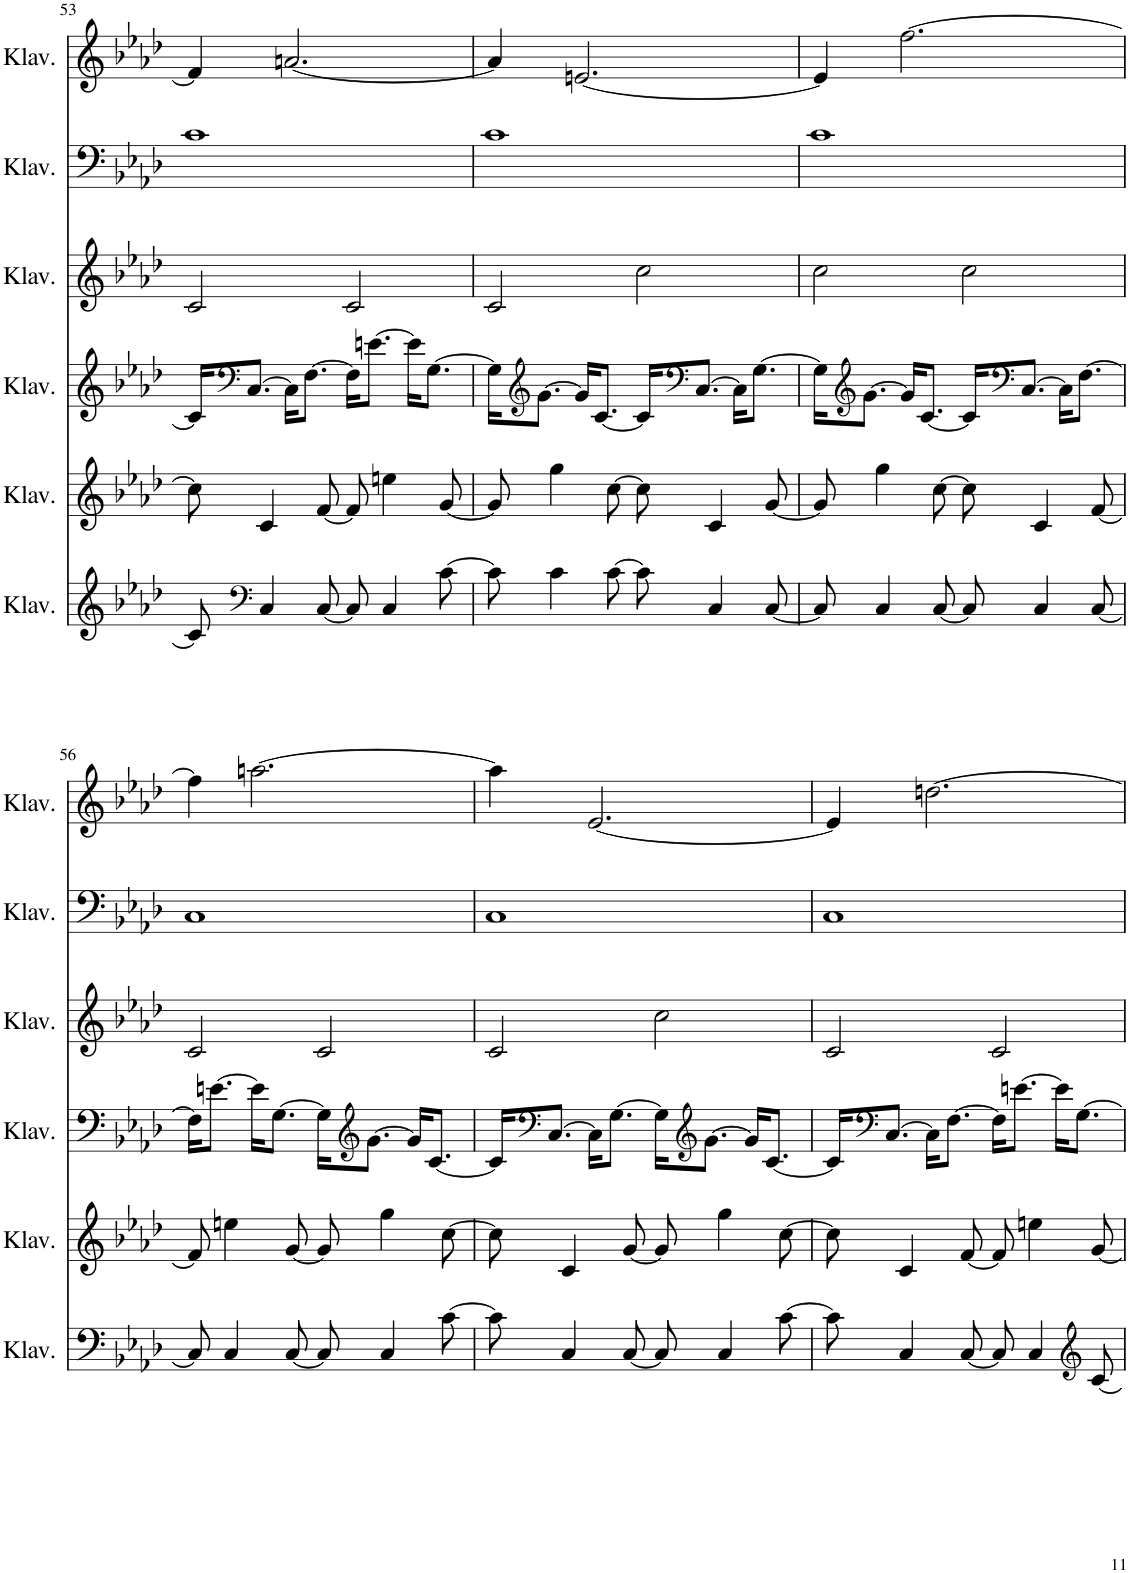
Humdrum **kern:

**kern	**kern	**kern	**kern	**kern	**kern
*part6	*part5	*part4	*part3	*part2	*part1
*staff6	*staff5	*staff4	*staff3	*staff2	*staff1
*I"Klavier	*I"Klavier	*I"Klavier	*I"Klavier	*I"Klavier	*I"Klavier
*I'Klav.	*I'Klav.	*I'Klav.	*I'Klav.	*I'Klav.	*I'Klav.
!!LO:PB:g=z
*clefG2	*clefG2	*clefG2	*clefG2	*clefF4	*clefG2
*k[b-e-a-d-]	*k[b-e-a-d-]	*k[b-e-a-d-]	*k[b-e-a-d-]	*k[b-e-a-d-]	*k[b-e-a-d-]
*M4/4	*M4/4	*M4/4	*M4/4	*M4/4	*M4/4
=53	=53	=53	=53	=53	=53
8c/]	8cc\]	16c/KL]	2c/	1c	4f/]
*	*	*clefF4	*	*	*
.	.	[8.C/J	.	.	.
*clefF4	*	*	*	*	*
4C/	4c/	.	.	.	.
.	.	16C\KL]	.	.	[2.an/
.	.	[8.F\J	.	.	.
[8C/	[8f/	.	.	.	.
8C/]	8f/]	16F\KL]	2c/	.	.
.	.	[8.en\J	.	.	.
4C/	4een\	.	.	.	.
.	.	16e\KL]	.	.	.
.	.	[8.G\J	.	.	.
[8c\	[8g/	.	.	.	.
=54	=54	=54	=54	=54	=54
8c\]	8g/]	16G\KL]	2c/	1c	4a/]
*	*	*clefG2	*	*	*
.	.	[8.g\J	.	.	.
4c\	4gg\	.	.	.	.
.	.	16g/KL]	.	.	[2.en/
.	.	[8.c/J	.	.	.
[8c\	[8cc\	.	.	.	.
8c\]	8cc\]	16c/KL]	2cc\	.	.
*	*	*clefF4	*	*	*
.	.	[8.C/J	.	.	.
4C/	4c/	.	.	.	.
.	.	16C\KL]	.	.	.
.	.	[8.G\J	.	.	.
[8C/	[8g/	.	.	.	.
=55	=55	=55	=55	=55	=55
8C/]	8g/]	16G\KL]	2cc\	1c	4e/]
*	*	*clefG2	*	*	*
.	.	[8.g\J	.	.	.
4C/	4gg\	.	.	.	.
.	.	16g/KL]	.	.	[2.ff\
.	.	[8.c/J	.	.	.
[8C/	[8cc\	.	.	.	.
8C/]	8cc\]	16c/KL]	2cc\	.	.
*	*	*clefF4	*	*	*
.	.	[8.C/J	.	.	.
4C/	4c/	.	.	.	.
.	.	16C\KL]	.	.	.
.	.	[8.F\J	.	.	.
[8C/	[8f/	.	.	.	.
!!LO:LB:g=z
=56	=56	=56	=56	=56	=56
8C/]	8f/]	16F\KL]	2c/	1C	4ff\]
.	.	[8.en\J	.	.	.
4C/	4een\	.	.	.	.
.	.	16e\KL]	.	.	[2.aan\
.	.	[8.G\J	.	.	.
[8C/	[8g/	.	.	.	.
8C/]	8g/]	16G\KL]	2c/	.	.
*	*	*clefG2	*	*	*
.	.	[8.g\J	.	.	.
4C/	4gg\	.	.	.	.
.	.	16g/KL]	.	.	.
.	.	[8.c/J	.	.	.
[8c\	[8cc\	.	.	.	.
=57	=57	=57	=57	=57	=57
8c\]	8cc\]	16c/KL]	2c/	1C	4aa\]
*	*	*clefF4	*	*	*
.	.	[8.C/J	.	.	.
4C/	4c/	.	.	.	.
.	.	16C\KL]	.	.	[2.e-/
.	.	[8.G\J	.	.	.
[8C/	[8g/	.	.	.	.
8C/]	8g/]	16G\KL]	2cc\	.	.
*	*	*clefG2	*	*	*
.	.	[8.g\J	.	.	.
4C/	4gg\	.	.	.	.
.	.	16g/KL]	.	.	.
.	.	[8.c/J	.	.	.
[8c\	[8cc\	.	.	.	.
=58	=58	=58	=58	=58	=58
8c\]	8cc\]	16c/KL]	2c/	1C	4e-/]
*	*	*clefF4	*	*	*
.	.	[8.C/J	.	.	.
4C/	4c/	.	.	.	.
.	.	16C\KL]	.	.	[2.ddn\
.	.	[8.F\J	.	.	.
[8C/	[8f/	.	.	.	.
8C/]	8f/]	16F\KL]	2c/	.	.
.	.	[8.en\J	.	.	.
4C/	4een\	.	.	.	.
.	.	16e\KL]	.	.	.
.	.	[8.G\J	.	.	.
*clefG2	*	*	*	*	*
[8c/	[8g/	.	.	.	.
=	=	=	=	=	=
*-	*-	*-	*-	*-	*-
